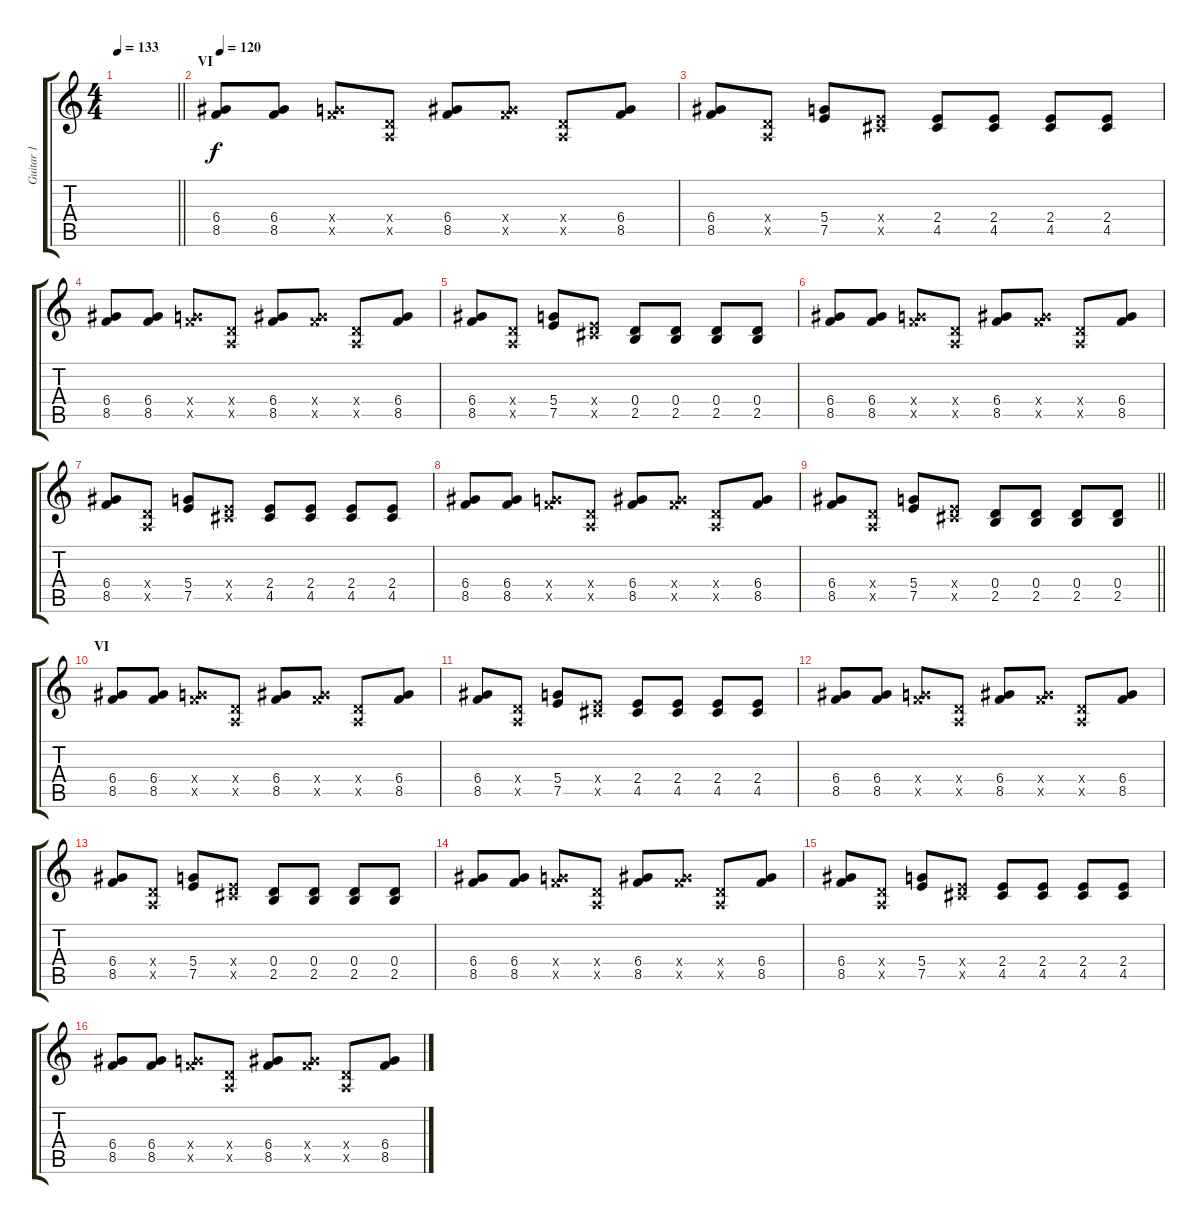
\track ("Guitar 1" "Guitar 1") {instrument overdrivenguitar}
\staff {score tabs}
\tuning (E4 B3 G3 D3 A2 E2) {hide}
\ts (4 4)
\tempo 133
\clef g2
\barLineRight lightlight
\ks c
|
\section ("" "VI")
\tempo 120
(6.4 8.5).8{volume 16} (6.4 8.5).8 (5.4{x} 8.5{x}).8 (0.4{x} 0.5{x}).8 (6.4 8.5).8 (6.4{x} 8.5{x}).8 (0.4{x} 0.5{x}).8 (6.4 8.5).8 |
(6.4 8.5).8 (0.4{x} 0.5{x}).8 (5.4 7.5).8 (2.4{x} 4.5{x}).8 (2.4 4.5).8 (2.4 4.5).8 (2.4 4.5).8 (2.4 4.5).8 |
(6.4 8.5).8 (6.4 8.5).8 (5.4{x} 8.5{x}).8 (0.4{x} 0.5{x}).8 (6.4 8.5).8 (6.4{x} 8.5{x}).8 (0.4{x} 0.5{x}).8 (6.4 8.5).8 |
(6.4 8.5).8 (0.4{x} 0.5{x}).8 (5.4 7.5).8 (2.4{x} 4.5{x}).8 (0.4 2.5).8 (0.4 2.5).8 (0.4 2.5).8 (0.4 2.5).8 |
(6.4 8.5).8 (6.4 8.5).8 (5.4{x} 8.5{x}).8 (0.4{x} 0.5{x}).8 (6.4 8.5).8 (6.4{x} 8.5{x}).8 (0.4{x} 0.5{x}).8 (6.4 8.5).8 |
(6.4 8.5).8 (0.4{x} 0.5{x}).8 (5.4 7.5).8 (2.4{x} 4.5{x}).8 (2.4 4.5).8 (2.4 4.5).8 (2.4 4.5).8 (2.4 4.5).8 |
(6.4 8.5).8 (6.4 8.5).8 (5.4{x} 8.5{x}).8 (0.4{x} 0.5{x}).8 (6.4 8.5).8 (6.4{x} 8.5{x}).8 (0.4{x} 0.5{x}).8 (6.4 8.5).8 |
\barLineRight lightlight
(6.4 8.5).8 (0.4{x} 0.5{x}).8 (5.4 7.5).8 (2.4{x} 4.5{x}).8 (0.4 2.5).8 (0.4 2.5).8 (0.4 2.5).8 (0.4 2.5).8 |
\section ("" "VI")
(6.4 8.5).8 (6.4 8.5).8 (5.4{x} 8.5{x}).8 (0.4{x} 0.5{x}).8 (6.4 8.5).8 (6.4{x} 8.5{x}).8 (0.4{x} 0.5{x}).8 (6.4 8.5).8 |
(6.4 8.5).8 (0.4{x} 0.5{x}).8 (5.4 7.5).8 (2.4{x} 4.5{x}).8 (2.4 4.5).8 (2.4 4.5).8 (2.4 4.5).8 (2.4 4.5).8 |
(6.4 8.5).8 (6.4 8.5).8 (5.4{x} 8.5{x}).8 (0.4{x} 0.5{x}).8 (6.4 8.5).8 (6.4{x} 8.5{x}).8 (0.4{x} 0.5{x}).8 (6.4 8.5).8 |
(6.4 8.5).8 (0.4{x} 0.5{x}).8 (5.4 7.5).8 (2.4{x} 4.5{x}).8 (0.4 2.5).8 (0.4 2.5).8 (0.4 2.5).8 (0.4 2.5).8 |
(6.4 8.5).8 (6.4 8.5).8 (5.4{x} 8.5{x}).8 (0.4{x} 0.5{x}).8 (6.4 8.5).8 (6.4{x} 8.5{x}).8 (0.4{x} 0.5{x}).8 (6.4 8.5).8 |
(6.4 8.5).8 (0.4{x} 0.5{x}).8 (5.4 7.5).8 (2.4{x} 4.5{x}).8 (2.4 4.5).8 (2.4 4.5).8 (2.4 4.5).8 (2.4 4.5).8 |
(6.4 8.5).8 (6.4 8.5).8 (5.4{x} 8.5{x}).8 (0.4{x} 0.5{x}).8 (6.4 8.5).8 (6.4{x} 8.5{x}).8 (0.4{x} 0.5{x}).8 (6.4 8.5).8
